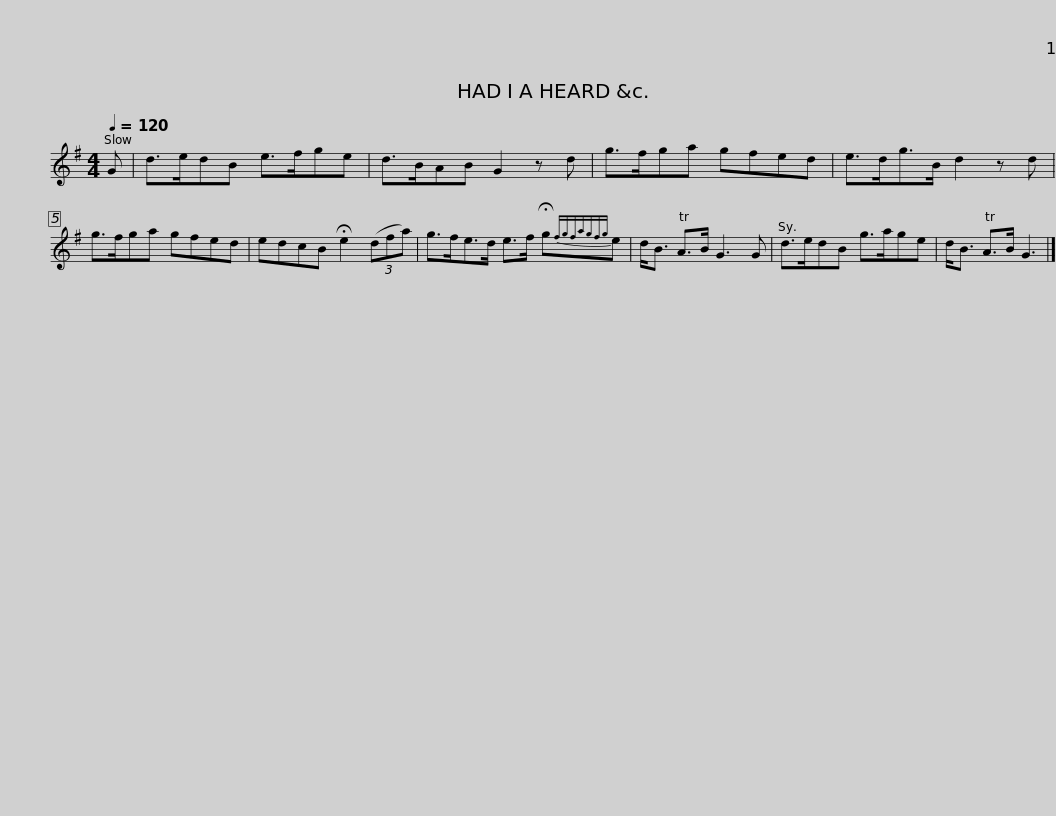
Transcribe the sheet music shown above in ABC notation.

X:1
L:1/8
Q:1/4=120
M:4/4
I:linebreak $
K:G
V:1 treble
V:1
 G | d>edB e>fge | d>BAB G2 z d | g>fga gfed | e>dg>B d2 z d | %5
 g>fga gfed |$ edcB !fermata!e2 (3(dfa) | g>fe>d e>f !fermata!g{fgfagfg}e | d<B TA>B G3 G | d>edB g>age | %10
 d<B TA>B G3 |] %11
